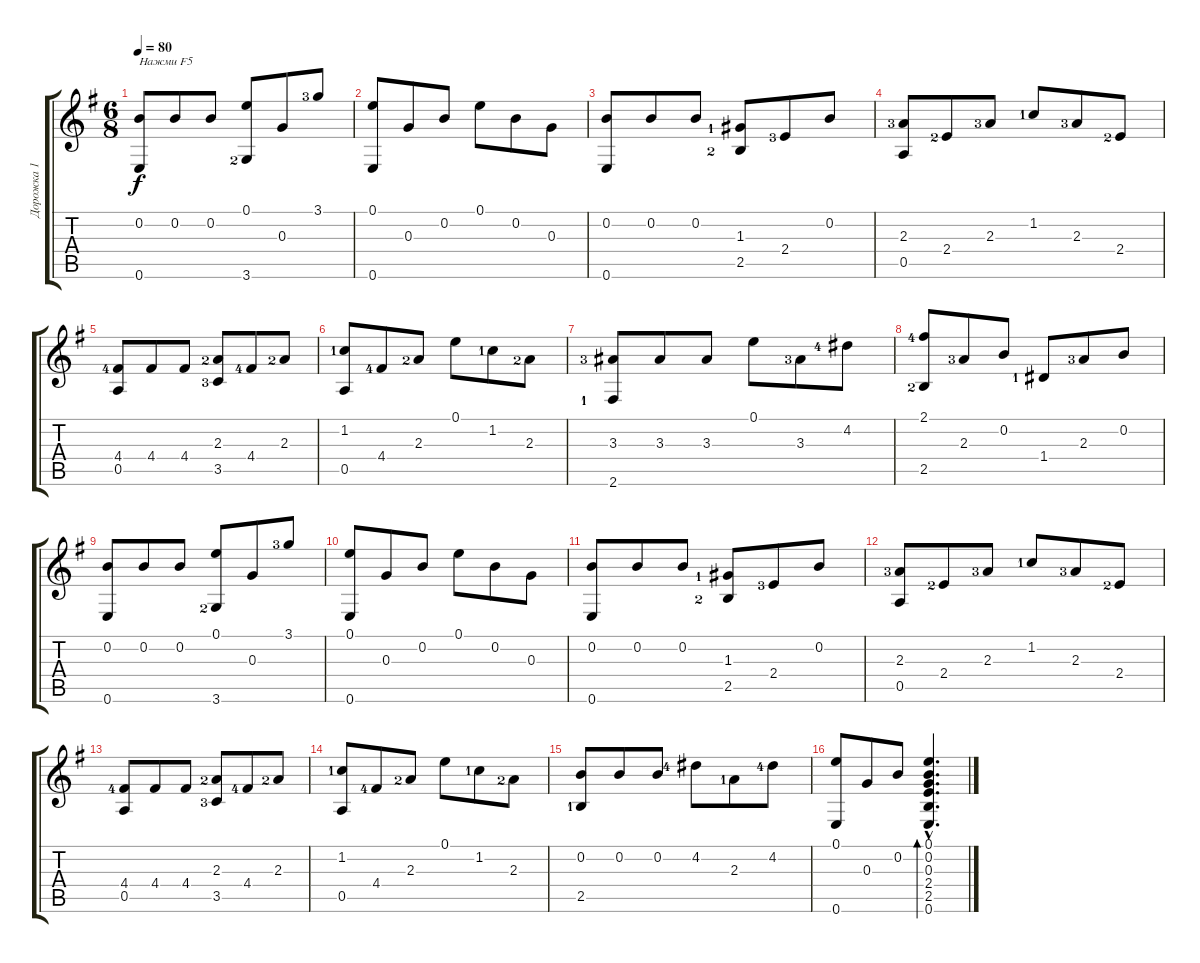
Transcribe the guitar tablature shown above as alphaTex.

\track ("Дорожка 1" "Дорожка 1") {instrument acousticguitarnylon}
\staff {score tabs}
\tuning (E4 B3 G3 D3 A2 E2) {hide}
\ts (6 8)
\tempo 80
\clef g2
\ks g
(0.2 0.6).8{txt "Нажми F5" dy f instrument acousticguitarnylon} 0.2.8 0.2.8 (0.1 3.6{lf 3}).8 0.3.8 3.1{lf 4}.8 |
(0.1 0.6).8 0.3.8 0.2.8 0.1.8 0.2.8 0.3.8 |
(0.2 0.6).8 0.2.8 0.2.8 (1.3{lf 2} 2.5{lf 3}).8 2.4{lf 4}.8 0.2.8 |
(2.3{lf 4} 0.5).8 2.4{lf 3}.8 2.3{lf 4}.8 1.2{lf 2}.8 2.3{lf 4}.8 2.4{lf 3}.8 |
(4.4{lf 5} 0.5).8 4.4.8 4.4.8 (2.3{lf 3} 3.5{lf 4}).8 4.4{lf 5}.8 2.3{lf 3}.8 |
(1.2{lf 2} 0.5).8 4.4{lf 5}.8 2.3{lf 3}.8 0.1.8 1.2{lf 2}.8 2.3{lf 3}.8 |
(3.3{lf 4} 2.6{lf 2}).8 3.3.8 3.3.8 0.1.8 3.3{lf 4}.8 4.2{lf 5}.8 |
(2.1{lf 5} 2.5{lf 3}).8 2.3{lf 4}.8 0.2.8 1.4{lf 2}.8 2.3{lf 4}.8 0.2.8 |
(0.2 0.6).8 0.2.8 0.2.8 (0.1 3.6{lf 3}).8 0.3.8 3.1{lf 4}.8 |
(0.1 0.6).8 0.3.8 0.2.8 0.1.8 0.2.8 0.3.8 |
(0.2 0.6).8 0.2.8 0.2.8 (1.3{lf 2} 2.5{lf 3}).8 2.4{lf 4}.8 0.2.8 |
(2.3{lf 4} 0.5).8 2.4{lf 3}.8 2.3{lf 4}.8 1.2{lf 2}.8 2.3{lf 4}.8 2.4{lf 3}.8 |
(4.4{lf 5} 0.5).8 4.4.8 4.4.8 (2.3{lf 3} 3.5{lf 4}).8 4.4{lf 5}.8 2.3{lf 3}.8 |
(1.2{lf 2} 0.5).8 4.4{lf 5}.8 2.3{lf 3}.8 0.1.8 1.2{lf 2}.8 2.3{lf 3}.8 |
(0.2 2.5{lf 2}).8 0.2.8 0.2.8 4.2{lf 5}.8 2.3{lf 2}.8 4.2{lf 5}.8 |
(0.1 0.6).8 0.3.8 0.2.8 (0.1{hac} 0.2{hac} 0.3{hac} 2.4{hac} 2.5{hac} 0.6{hac}).4{d bd 240}
